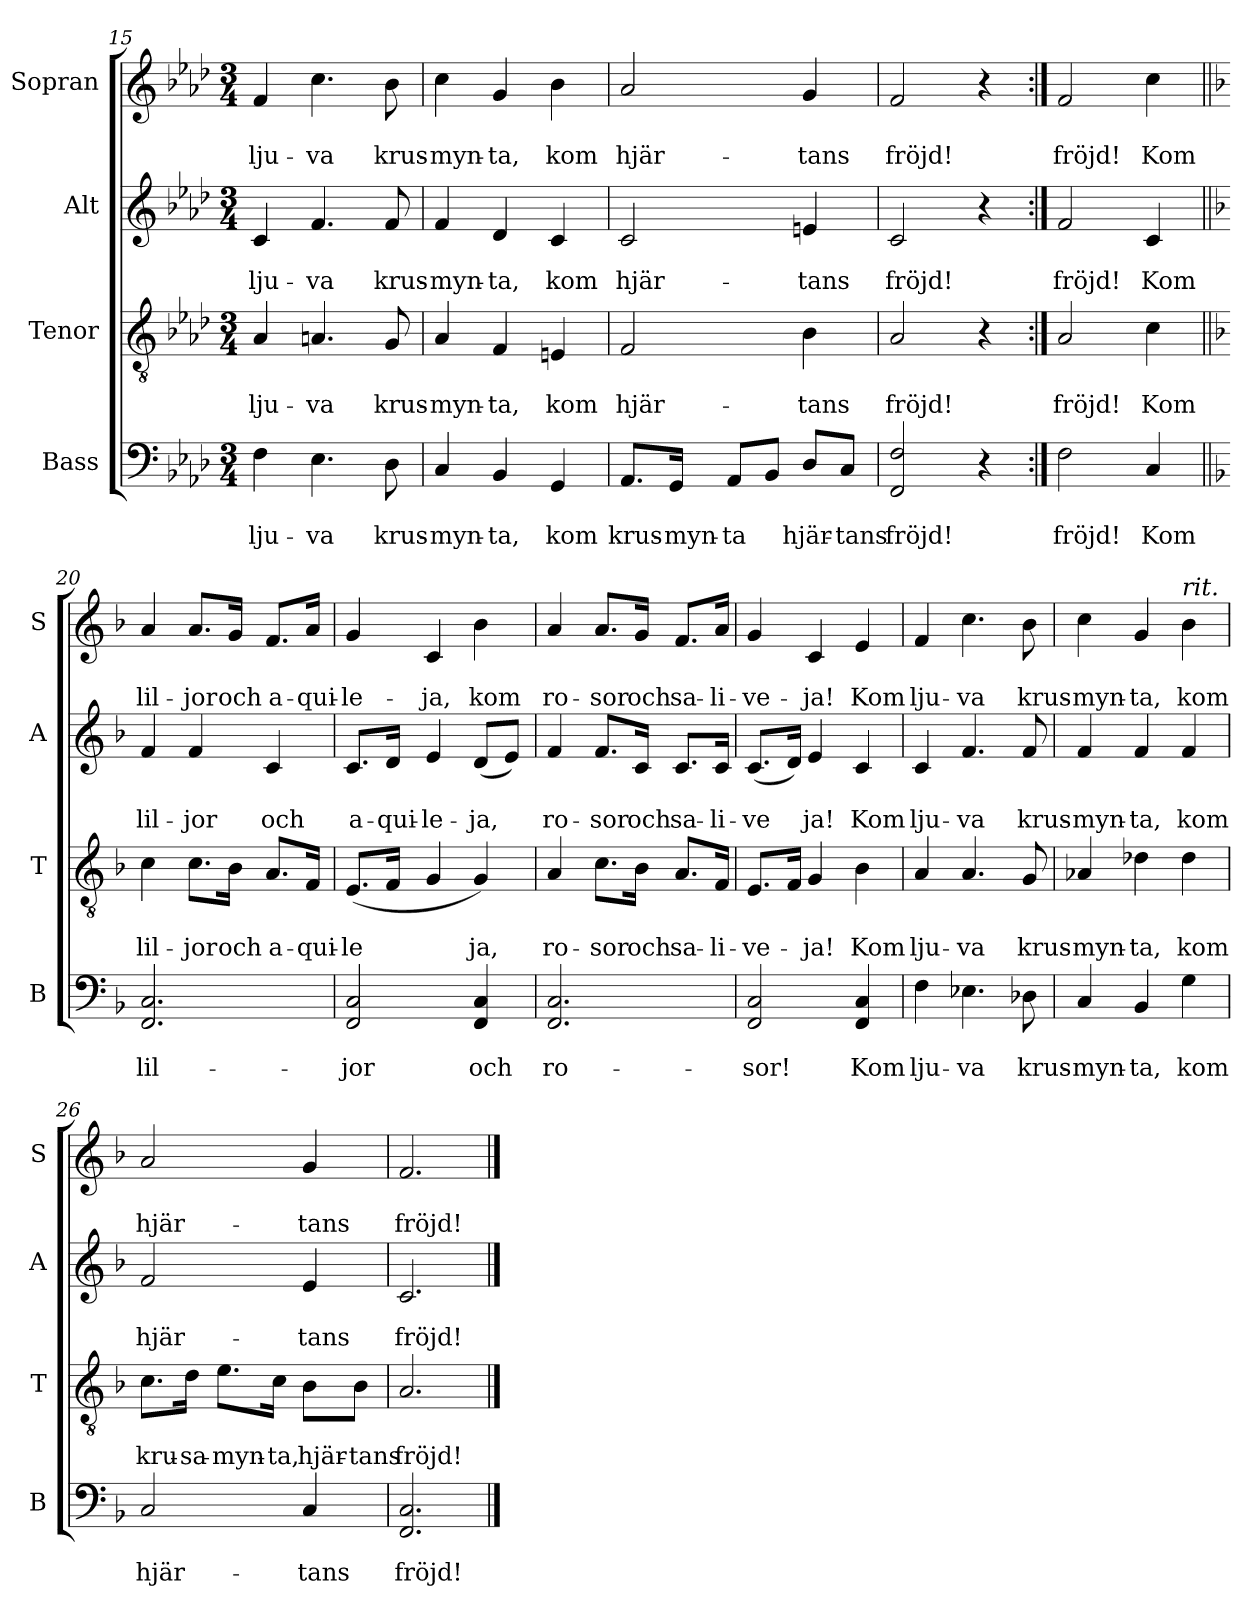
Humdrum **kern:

**kern	**text	**text	**kern	**text	**text	**kern	**text	**text	**kern	**text	**text
*part4	*part4	*part4	*part3	*part3	*part3	*part2	*part2	*part2	*part1	*part1	*part1
*staff4	*staff4	*staff4	*staff3	*staff3	*staff3	*staff2	*staff2	*staff2	*staff1	*staff1	*staff1
*I"Bass	*	*	*I"Tenor	*	*	*I"Alt	*	*	*I"Sopran	*	*
*I'B	*	*	*I'T	*	*	*I'A	*	*	*I'S	*	*
*clefF4	*	*	*clefGv2	*	*	*clefG2	*	*	*clefG2	*	*
*k[b-e-a-d-]	*	*	*k[b-e-a-d-]	*	*	*k[b-e-a-d-]	*	*	*k[b-e-a-d-]	*	*
*A-:	*	*	*A-:	*	*	*A-:	*	*	*A-:	*	*
*M3/4	*	*	*M3/4	*	*	*M3/4	*	*	*M3/4	*	*
=15	=15	=15	=15	=15	=15	=15	=15	=15	=15	=15	=15
!	!	!LO:LY:b	!	!	!LO:LY:b	!	!	!LO:LY:b	!	!	!LO:LY:b
4F\	.	lju-	4A-/	.	lju-	4c/	.	lju-	4f/	.	lju-
!	!	!LO:LY:b	!	!	!LO:LY:b	!	!	!LO:LY:b	!	!	!LO:LY:b
4.E-\	.	-va	4.An/	.	-va	4.f/	.	-va	4.cc\	.	-va
!	!	!LO:LY:b	!	!	!LO:LY:b	!	!	!LO:LY:b	!	!	!LO:LY:b
8D-\	.	krus-	8G/	.	krus-	8f/	.	krus-	8b-\	.	krus-
=16	=16	=16	=16	=16	=16	=16	=16	=16	=16	=16	=16
!	!	!LO:LY:b	!	!	!LO:LY:b	!	!	!LO:LY:b	!	!	!LO:LY:b
4C/	.	-myn-	4A-/	.	-myn-	4f/	.	-myn-	4cc\	.	-myn-
!	!	!LO:LY:b	!	!	!LO:LY:b	!	!	!LO:LY:b	!	!	!LO:LY:b
4BB-/	.	-ta,	4F/	.	-ta,	4d-/	.	-ta,	4g/	.	-ta,
!	!	!LO:LY:b	!	!	!LO:LY:b	!	!	!LO:LY:b	!	!	!LO:LY:b
4GG/	.	kom	4En/	.	kom	4c/	.	kom	4b-\	.	kom
=17	=17	=17	=17	=17	=17	=17	=17	=17	=17	=17	=17
!	!	!LO:LY:b	!	!	!LO:LY:b	!	!	!LO:LY:b	!	!	!LO:LY:b
8.AA-/L	.	krus-	2F/	.	hjär-	2c/	.	hjär-	2a-/	.	hjär-
!	!	!LO:LY:b	!	!	!	!	!	!	!	!	!
16GG/Jk	.	-myn-	.	.	.	.	.	.	.	.	.
!	!	!LO:LY:b	!	!	!	!	!	!	!	!	!
8AA-/L	.	-ta	.	.	.	.	.	.	.	.	.
8BB-/J	.	.	.	.	.	.	.	.	.	.	.
!	!	!LO:LY:b	!	!	!LO:LY:b	!	!	!LO:LY:b	!	!	!LO:LY:b
8D-/L	.	hjär-	4B-\	.	-tans	4en/	.	-tans	4g/	.	-tans
!	!	!LO:LY:b	!	!	!	!	!	!	!	!	!
8C/J	.	-tans	.	.	.	.	.	.	.	.	.
=18	=18	=18	=18	=18	=18	=18	=18	=18	=18	=18	=18
!	!	!LO:LY:b	!	!	!LO:LY:b	!	!	!LO:LY:b	!	!	!LO:LY:b
2FF/ 2F/	.	fröjd!	2A-/	.	fröjd!	2c/	.	fröjd!	2f/	.	fröjd!
4r	.	.	4r	.	.	4r	.	.	4r	.	.
!!LO:LB:g=z
=19:|!	=19:|!	=19:|!	=19:|!	=19:|!	=19:|!	=19:|!	=19:|!	=19:|!	=19:|!	=19:|!	=19:|!
!	!	!LO:LY:b	!	!	!LO:LY:b	!	!	!LO:LY:b	!	!	!LO:LY:b
2F\	.	fröjd!	2A-/	.	fröjd!	2f/	.	fröjd!	2f/	.	fröjd!
!	!	!LO:LY:b	!	!	!LO:LY:b	!	!	!LO:LY:b	!	!	!LO:LY:b
4C/	.	Kom	4c\	.	Kom	4c/	.	Kom	4cc\	.	Kom
=20||	=20||	=20||	=20||	=20||	=20||	=20||	=20||	=20||	=20||	=20||	=20||
*k[b-]	*	*	*k[b-]	*	*	*k[b-]	*	*	*k[b-]	*	*
*F:	*	*	*F:	*	*	*F:	*	*	*F:	*	*
!	!	!LO:LY:b	!	!	!LO:LY:b	!	!	!LO:LY:b	!	!	!LO:LY:b
2.FF/ 2.C/	.	lil-	4c\	.	lil-	4f/	.	lil-	4a/	.	lil-
!	!	!	!	!	!LO:LY:b	!	!	!LO:LY:b	!	!	!LO:LY:b
.	.	.	8.c\L	.	-jor	4f/	.	-jor	8.a/L	.	-jor
!	!	!	!	!	!LO:LY:b	!	!	!	!	!	!LO:LY:b
.	.	.	16B-\Jk	.	och	.	.	.	16g/Jk	.	och
!	!	!	!	!	!LO:LY:b	!	!	!LO:LY:b	!	!	!LO:LY:b
.	.	.	8.A/L	.	a-	4c/	.	och	8.f/L	.	a-
!	!	!	!	!	!LO:LY:b	!	!	!	!	!	!LO:LY:b
.	.	.	16F/Jk	.	-qui-	.	.	.	16a/Jk	.	-qui-
=21	=21	=21	=21	=21	=21	=21	=21	=21	=21	=21	=21
!	!	!LO:LY:b	!	!	!LO:LY:b	!	!	!LO:LY:b	!	!	!LO:LY:b
2FF/ 2C/	.	-jor	(<8.E/L	.	-le	8.c/L	.	a-	4g/	.	-le-
!	!	!	!	!	!	!	!	!LO:LY:b	!	!	!
.	.	.	16F/Jk	.	.	16d/Jk	.	-qui-	.	.	.
!	!	!	!	!	!	!	!	!LO:LY:b	!	!	!LO:LY:b
.	.	.	4G/	.	.	4e/	.	-le-	4c/	.	-ja,
!	!	!LO:LY:b	!	!	!LO:LY:b	!	!	!LO:LY:b	!	!	!LO:LY:b
4FF/ 4C/	.	och	4G/)	.	ja,	(<8d/L	.	-ja,	4b-\	.	kom
.	.	.	.	.	.	8e/J)	.	.	.	.	.
=22	=22	=22	=22	=22	=22	=22	=22	=22	=22	=22	=22
!	!	!LO:LY:b	!	!	!LO:LY:b	!	!	!LO:LY:b	!	!	!LO:LY:b
2.FF/ 2.C/	.	ro-	4A/	.	ro-	4f/	.	ro-	4a/	.	ro-
!	!	!	!	!	!LO:LY:b	!	!	!LO:LY:b	!	!	!LO:LY:b
.	.	.	8.c\L	.	-sor	8.f/L	.	-sor	8.a/L	.	-sor
!	!	!	!	!	!LO:LY:b	!	!	!LO:LY:b	!	!	!LO:LY:b
.	.	.	16B-\Jk	.	och	16c/Jk	.	och	16g/Jk	.	och
!	!	!	!	!	!LO:LY:b	!	!	!LO:LY:b	!	!	!LO:LY:b
.	.	.	8.A/L	.	sa-	8.c/L	.	sa-	8.f/L	.	sa-
!	!	!	!	!	!LO:LY:b	!	!	!LO:LY:b	!	!	!LO:LY:b
.	.	.	16F/Jk	.	-li-	16c/Jk	.	-li-	16a/Jk	.	-li-
=23	=23	=23	=23	=23	=23	=23	=23	=23	=23	=23	=23
!	!	!LO:LY:b	!	!	!LO:LY:b	!	!	!LO:LY:b	!	!	!LO:LY:b
2FF/ 2C/	.	-sor!	8.E/L	.	-ve-	(<8.c/L	.	-ve	4g/	.	-ve-
.	.	.	16F/Jk	.	.	16d/Jk)	.	.	.	.	.
!	!	!	!	!	!LO:LY:b	!	!	!LO:LY:b	!	!	!LO:LY:b
.	.	.	4G/	.	-ja!	4e/	.	ja!	4c/	.	-ja!
!	!	!LO:LY:b	!	!	!LO:LY:b	!	!	!LO:LY:b	!	!	!LO:LY:b
4FF/ 4C/	.	Kom	4B-\	.	Kom	4c/	.	Kom	4e/	.	Kom
!!LO:PB:g=z
=24	=24	=24	=24	=24	=24	=24	=24	=24	=24	=24	=24
!	!	!LO:LY:b	!	!	!LO:LY:b	!	!	!LO:LY:b	!	!	!LO:LY:b
4F\	.	lju-	4A/	.	lju-	4c/	.	lju-	4f/	.	lju-
!	!	!LO:LY:b	!	!	!LO:LY:b	!	!	!LO:LY:b	!	!	!LO:LY:b
4.E-X\	.	-va	4.A/	.	-va	4.f/	.	-va	4.cc\	.	-va
!	!	!LO:LY:b	!	!	!LO:LY:b	!	!	!LO:LY:b	!	!	!LO:LY:b
8D-X\	.	krus-	8G/	.	krus-	8f/	.	krus-	8b-\	.	krus-
=25	=25	=25	=25	=25	=25	=25	=25	=25	=25	=25	=25
!	!	!LO:LY:b	!	!	!LO:LY:b	!	!	!LO:LY:b	!	!	!LO:LY:b
4C/	.	-myn-	4A-X/	.	-myn-	4f/	.	-myn-	4cc\	.	-myn-
!	!	!LO:LY:b	!	!	!LO:LY:b	!	!	!LO:LY:b	!	!	!LO:LY:b
4BB-/	.	-ta,	4d-X\	.	-ta,	4f/	.	-ta,	4g/	.	-ta,
!	!	!	!	!	!	!	!	!	!LO:TX:a:i:t=rit.	!	!
!	!	!LO:LY:b	!	!	!LO:LY:b	!	!	!LO:LY:b	!	!	!LO:LY:b
4G\	.	kom	4d-\	.	kom	4f/	.	kom	4b-\	.	kom
=26	=26	=26	=26	=26	=26	=26	=26	=26	=26	=26	=26
!	!	!LO:LY:b	!	!	!LO:LY:b	!	!	!LO:LY:b	!	!	!LO:LY:b
2C/	.	hjär-	8.c\L	.	kru-	2f/	.	hjär-	2a/	.	hjär-
!	!	!	!	!	!LO:LY:b	!	!	!	!	!	!
.	.	.	16d\Jk	.	-sa-	.	.	.	.	.	.
!	!	!	!	!	!LO:LY:b	!	!	!	!	!	!
.	.	.	8.e\L	.	-myn-	.	.	.	.	.	.
!	!	!	!	!	!LO:LY:b	!	!	!	!	!	!
.	.	.	16c\Jk	.	-ta,	.	.	.	.	.	.
!	!	!LO:LY:b	!	!	!LO:LY:b	!	!	!LO:LY:b	!	!	!LO:LY:b
4C/	.	-tans	8B-\L	.	hjär-	4e/	.	-tans	4g/	.	-tans
!	!	!	!	!	!LO:LY:b	!	!	!	!	!	!
.	.	.	8B-\J	.	-tans	.	.	.	.	.	.
=27	=27	=27	=27	=27	=27	=27	=27	=27	=27	=27	=27
!	!	!LO:LY:b	!	!	!LO:LY:b	!	!	!LO:LY:b	!	!	!LO:LY:b
2.FF/ 2.C/	.	fröjd!	2.A/	.	fröjd!	2.c/	.	fröjd!	2.f/	.	fröjd!
==	==	==	==	==	==	==	==	==	==	==	==
*-	*-	*-	*-	*-	*-	*-	*-	*-	*-	*-	*-
